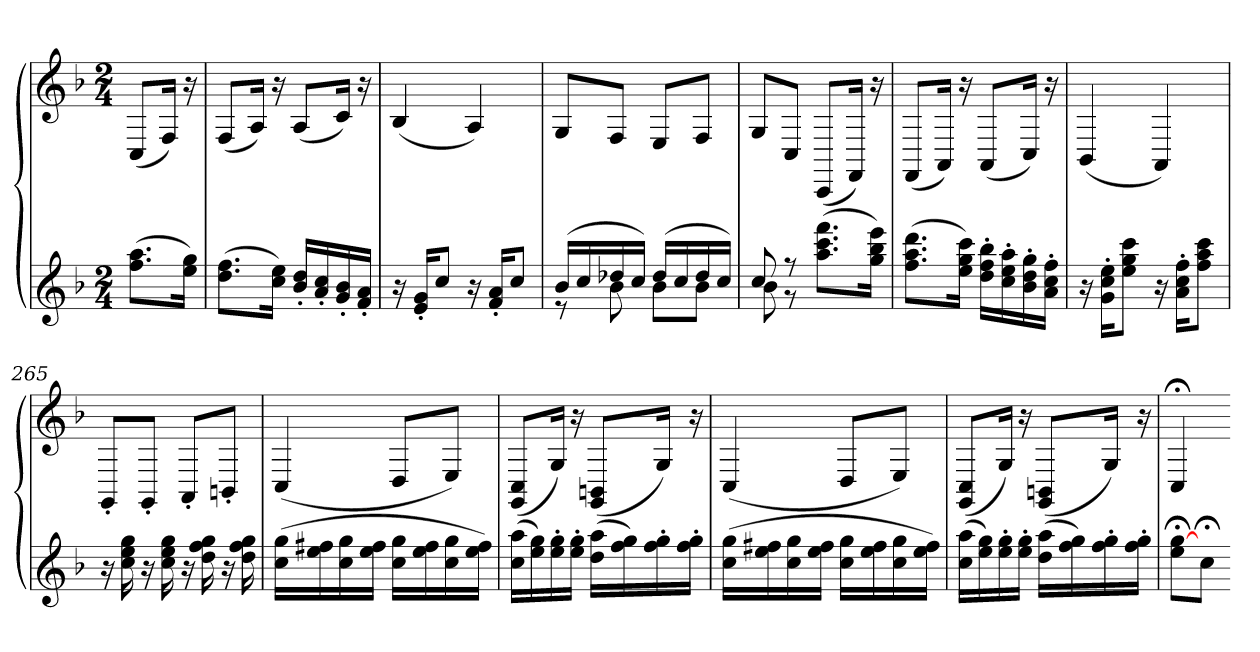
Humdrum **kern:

**kern	**kern
*part1	*part1
*staff2	*staff1
*clefG2	*clefG2
*k[b-]	*k[b-]
*F:	*F:
*M2/4	*M2/4
=	=
(8.ff 8.aaL	(8CL
.	16FJk)
16ee 16ggJk)	16r
=259	=259
(8.dd 8.ffL	(8FL
.	16AJk)
16cc 16eeJk)	16r
16b-' 16dd'LL	(8AL
16a' 16cc'	.
16g' 16b-'	16cJk)
16f' 16a'JJ	16r
=260	=260
16r	(4B-
16e' 16g'KL	.
8ccJ	.
16r	4A)
16f' 16a'KL	.
8ccJ	.
=261	=261
*^	*
(16b-LL	8r	8GL
16cc	.	.
16dd-X	8b-	8FJ
16ccJJ)	.	.
(16dd-LL	8b-L	8EL
16cc	.	.
16dd-	8b-J	8FJ
16ccJJ)	.	.
=262	=262	=262
8cc	8b-	8GL
8r	8r	8CJ
(8.aa 8.ccc 8.fffL	4ryy	(8CCL
.	.	16FFJk)
16gg 16bb- 16eeeJk)	.	16r
*v	*v	*
=263	=263
(8.ff 8.aa 8.dddL	(8FFL
.	16AAJk)
16ee 16gg 16cccJk)	16r
16dd' 16ff' 16bb-'LL	(8AAL
16cc' 16ee' 16aa'	.
16b-' 16dd' 16gg'	16CJk)
16a' 16cc' 16ff'JJ	16r
=264	=264
16r	(4BB-
16g' 16cc' 16ee'KL	.
8ee 8gg 8cccJ	.
16r	4AA)
16a' 16cc' 16ff'KL	.
8ff 8aa 8cccJ	.
=265	=265
16r	8GG'L
16cc 16ee 16gg	.
16r	8GG'J
16cc 16ee 16gg	.
16r	8AA'L
16dd 16ff 16gg	.
16r	8BBn'J
16dd 16ff 16gg	.
=266	=266
(16cc 16ggLL	(4C
16ee 16ff#X	.
16cc 16gg	.
16ee 16ff#JJ	.
16cc 16ggLL	8DL
16ee 16ff#	.
16cc 16gg	8EJ)
16ee 16ff#JJ)	.
=267	=267
(16cc 16aaLL	(8GG 8CL
16ee 16gg)	.
16ee' 16gg'	16GJk)
16ee' 16gg'JJ	16r
(16dd 16aaLL	(8GG 8BBnL
16ff 16gg)	.
16ff' 16gg'	16GJk)
16ff' 16gg'JJ	16r
=268	=268
(16cc 16ggLL	(4C
16ee 16ff#X	.
16cc 16gg	.
16ee 16ff#JJ	.
16cc 16ggLL	8DL
16ee 16ff#	.
16cc 16gg	8EJ)
16ee 16ff#JJ)	.
=269	=269
(16cc 16aaLL	(8GG 8CL
16ee 16gg)	.
16ee' 16gg'	16GJk)
16ee' 16gg'JJ	16r
(16dd 16aaLL	(8GG 8BBnL
16ff 16gg)	.
16ff' 16gg'	16GJk)
16ff' 16gg'JJ	16r
=270	=270
8ee;< [8gg;<L	4C;<
8cc;<J	.
=-	=-
*-	*-
